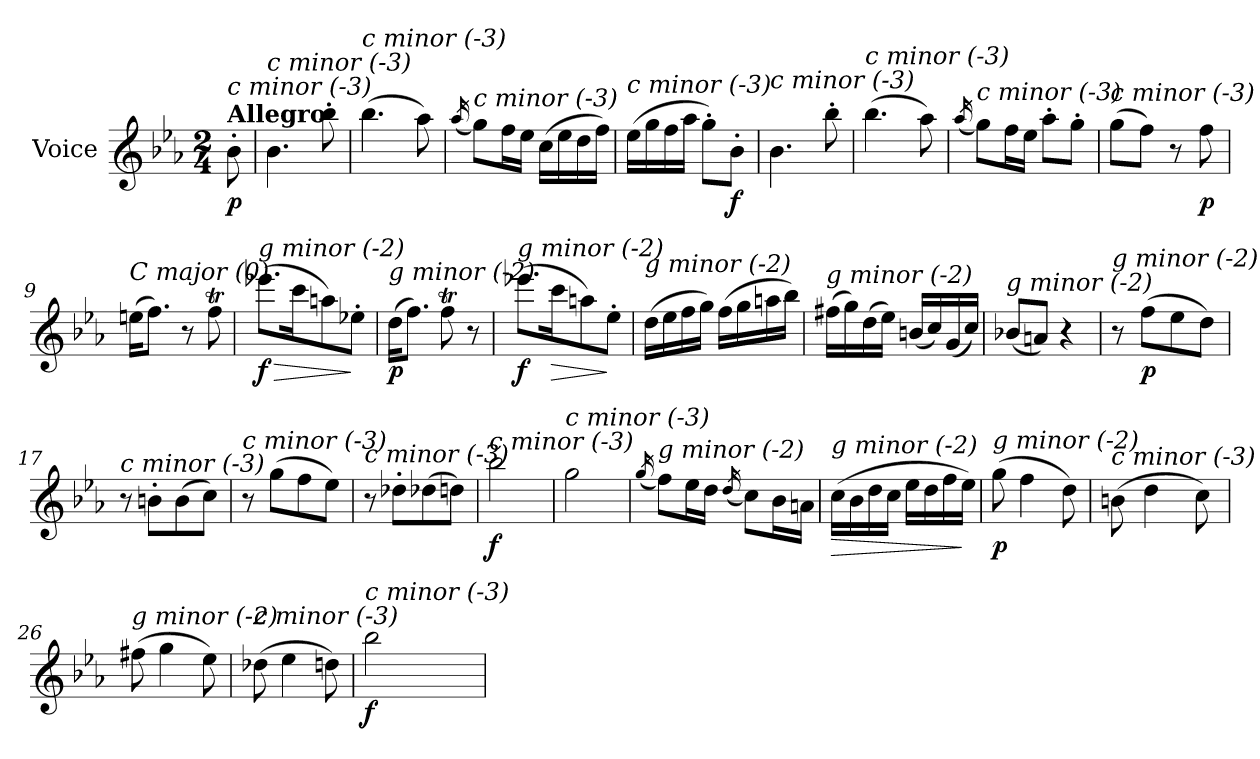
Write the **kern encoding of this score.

**kern	**dynam
*part1	*part1
*staff1	*staff1
*I"Voice	*
*clefG2	*
*k[b-e-a-]	*
*E-:	*
*M2/4	*
=	=
!LO:TX:a:B:t=Allegro	!
!LO:TX:i:t=c minor (-3)	!
!	!LO:DY:b
8b-'>\	p
=1	=1
!LO:TX:i:t=c minor (-3)	!
4.b-\	.
8bb-'>\	.
=2	=2
!LO:TX:i:t=c minor (-3)	!
(>4.bb-\	.
8aa-\)	.
=3	=3
(<16qaa-/	.
!LO:TX:i:t=c minor (-3)	!
8gg\L)	.
16ff\L	.
16ee-\JJ	.
(>16cc\LL	.
16ee-\	.
16dd\	.
16ff\JJ)	.
=4	=4
!LO:TX:i:t=c minor (-3)	!
(>16ee-\LL	.
16gg\	.
16ff\	.
16aa-\JJ	.
8gg'>\L)	.
!	!LO:DY:b
8b-'>\J	f
=5	=5
!LO:TX:i:t=c minor (-3)	!
4.b-\	.
8bb-'>\	.
=6	=6
!LO:TX:i:t=c minor (-3)	!
(>4.bb-\	.
8aa-\)	.
!!LO:LB:g=z
=7	=7
(<16qaa-/	.
!LO:TX:i:t=c minor (-3)	!
8gg\L)	.
16ff\L	.
16ee-\JJ	.
8aa-'>\L	.
8gg'>\J	.
=8	=8
!LO:TX:i:t=c minor (-3)	!
(>8gg\L	.
8ff\J)	.
8r	.
!	!LO:DY:b
8ff\	p
=9	=9
!LO:TX:i:t=C major (0)	!
(>16een\KL	.
8.ff\J)	.
8r	.
8ffT\	.
=10	=10
!LO:TX:i:t=g minor (-2)	!
!	!LO:HP:b
!	!LO:DY:n=1:b
(>8.eee-X\L	> f
16ccc\k	.
8aan\)	.
8ee-X'>\J	]
=11	=11
!LO:TX:i:t=g minor (-2)	!
!	!LO:DY:b
(>16dd\KL	p
8.ff\J)	.
8ffT\	.
8r	.
=12	=12
!LO:TX:i:t=g minor (-2)	!
!	!LO:DY:b
(>8.eee-X\L	f
!	!LO:HP:b
16ccc\k	>
8aan\)	.
8ee-'>\J	]
!!LO:LB:g=z
=13	=13
!LO:TX:i:t=g minor (-2)	!
(>16dd\LL	.
16ee-\	.
16ff\	.
16gg\JJ)	.
(>16ff\LL	.
16gg\	.
16aan\	.
16bb-\JJ)	.
=14	=14
!LO:TX:i:t=g minor (-2)	!
(>16ff#X\LL	.
16gg\)	.
(>16dd\	.
16ee-\JJ)	.
(<16bn/LL	.
16cc/)	.
(<16g/	.
16cc/JJ)	.
=15	=15
!LO:TX:i:t=g minor (-2)	!
(<8b-X/L	.
8an/J)	.
4r	.
=16	=16
!LO:TX:i:t=g minor (-2)	!
8r	.
!	!LO:DY:b
(>8ff\L	p
8ee-\	.
8dd\J)	.
=17	=17
!LO:TX:i:t=c minor (-3)	!
8r	.
8bn'>\L	.
(>8b\	.
8cc\J)	.
!!LO:LB:g=z
=18	=18
!LO:TX:i:t=c minor (-3)	!
8r	.
(>8gg\L	.
8ff\	.
8ee-\J)	.
=19	=19
!LO:TX:i:t=c minor (-3)	!
8r	.
8dd-X'>i\L	.
(>8dd-Xi\	.
8dd\J)	.
=20	=20
!LO:TX:i:t=c minor (-3)	!
!	!LO:DY:b
2bb-\	f
=21	=21
!LO:TX:i:t=c minor (-3)	!
2gg\	.
=22	=22
(<16qgg/	.
!LO:TX:i:t=g minor (-2)	!
8ff\L)	.
16ee-\L	.
16dd\JJ	.
(<16qdd/	.
8cc\L)	.
16b-\L	.
16an\JJ	.
=23	=23
!LO:TX:i:t=g minor (-2)	!
!	!LO:HP:b
(>16cc\LL	>
16b-\	.
16dd\	.
16cc\JJ	.
16ee-\LL	.
16dd\	.
16ff\	.
16ee-\JJ)	]
!!LO:LB:g=z
=24	=24
!LO:TX:i:t=g minor (-2)	!
!	!LO:DY:b
(>8gg\	p
4ff\	.
8dd\)	.
=25	=25
!LO:TX:i:t=c minor (-3)	!
(>8bn\	.
4dd\	.
8cc\)	.
=26	=26
!LO:TX:i:t=g minor (-2)	!
(>8ff#X\	.
4gg\	.
8ee-\)	.
=27	=27
!LO:TX:i:t=c minor (-3)	!
(>8dd-Xi\	.
4ee-\	.
8dd\)	.
=28	=28
!LO:TX:i:t=c minor (-3)	!
!	!LO:DY:b
2bb-\	f
=	=
*-	*-
